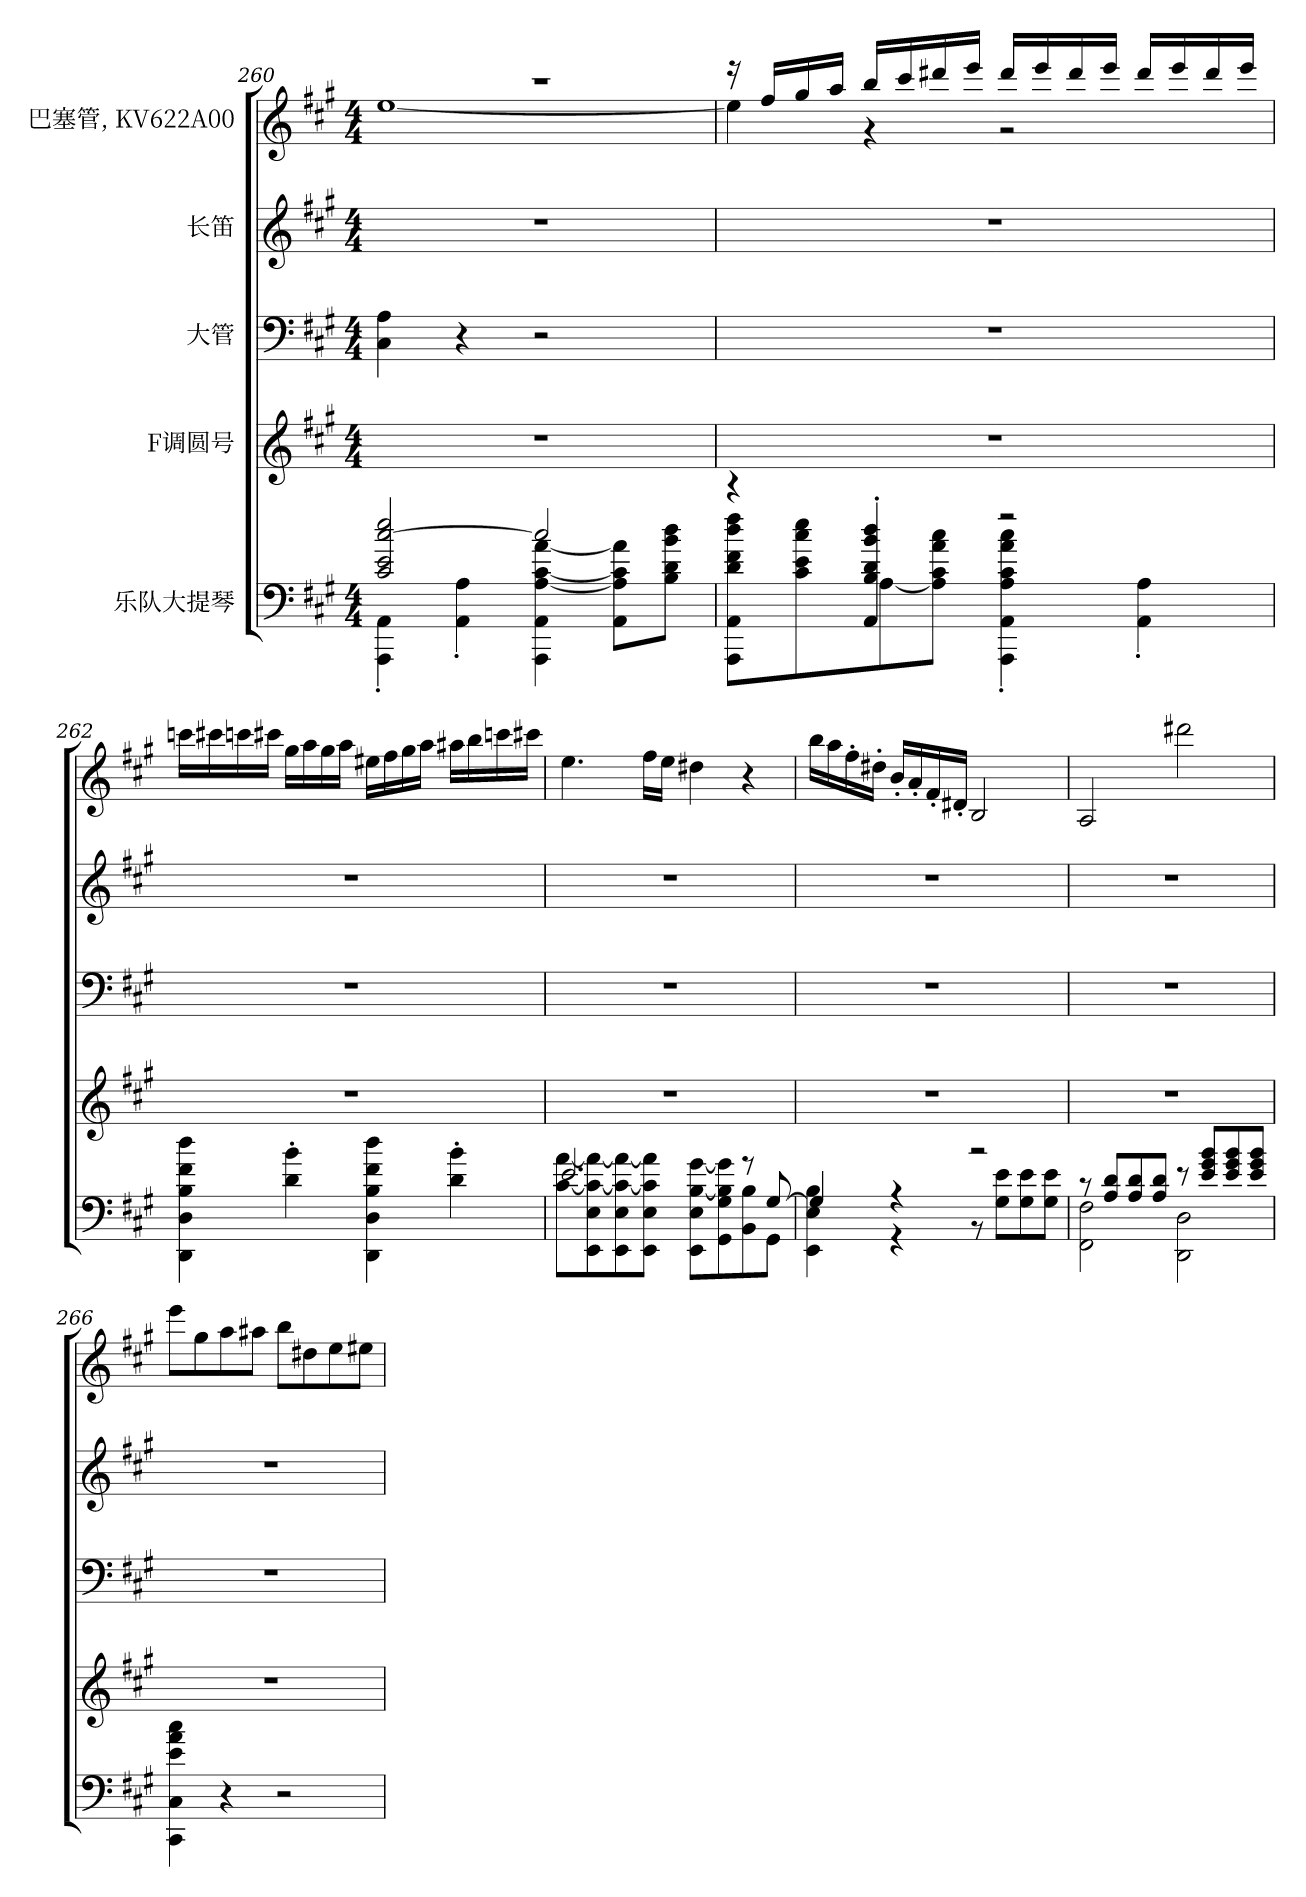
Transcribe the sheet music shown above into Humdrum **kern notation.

**kern	**kern	**kern	**kern	**kern
*part5	*part4	*part3	*part2	*part1
*staff5	*staff4	*staff3	*staff2	*staff1
*I"乐队大提琴	*I"F调圆号	*I"大管	*I"长笛	*I"巴塞管, KV622A00
*clefF4	*clefG2	*clefF4	*clefG2	*clefG2
*	*ITrd4c7	*	*	*ITrd4c7
*k[f#c#g#]	*k[f#c#]	*k[f#c#g#]	*k[f#c#g#]	*k[f#c#]
*M4/4	*M4/4	*M4/4	*M4/4	*M4/4
=260	=260	=260	=260	=260
*^	*	*	*	*^
2c#/ 2e/ [2cc#/ 2ee/	4AAA\' 4AA\'	1r	4C#\ 4A\	1r	1r	[1a
.	4AA\' 4A\'	.	4r	.	.	.
2cc#/]	4AAA\ 4AA\ [4A\ [4c#\ [4a\	.	2r	.	.	.
.	8AA\ 8A\] 8c#\] 8a\]L	.	.	.	.	.
.	8B\ 8d\ 8b\ 8dd\J	.	.	.	.	.
!!LO:PB:g=z	!!
=261	=261	=261	=261	=261	=261	=261
4r	8AAA\ 8AA\ 8d\ 8f#\ 8dd\ 8ff#\L	1r	1r	1r	16r	4a\]
.	.	.	.	.	16b/LL	.
.	8c#\ 8e\ 8cc#\ 8ee\	.	.	.	16cc#/	.
.	.	.	.	.	16dd/JJ	.
4AA/' 4B/' 4d/' 4b/' 4dd/'	[8A\	.	.	.	16ee/LL	4r
.	.	.	.	.	16ff#/	.
.	8A\] 8c#\ 8a\ 8cc#\J	.	.	.	16gg#X/	.
.	.	.	.	.	16aa/JJ	.
2r	4AAA\' 4AA\' 4A\' 4c#\' 4a\' 4cc#\'	.	.	.	16gg#/LL	2r
.	.	.	.	.	16aa/	.
.	.	.	.	.	16gg#/	.
.	.	.	.	.	16aa/JJ	.
.	4AA\' 4A\'	.	.	.	16gg#/LL	.
.	.	.	.	.	16aa/	.
.	.	.	.	.	16gg#/	.
.	.	.	.	.	16aa/JJ	.
*v	*v	*	*	*	*v	*v
!!LO:LB:g=z
=262	=262	=262	=262	=262
4DD\ 4D\ 4B\ 4f#\ 4dd\	1r	1r	1r	16ffn\LL
.	.	.	.	16ff#X\
.	.	.	.	16ffn\
.	.	.	.	16ff#X\JJ
4d\' 4b\'	.	.	.	16cc#\LL
.	.	.	.	16dd\
.	.	.	.	16cc#\
.	.	.	.	16dd\JJ
4DD\ 4D\ 4B\ 4f#\ 4dd\	.	.	.	16a#X\LL
.	.	.	.	16b\
.	.	.	.	16cc#\
.	.	.	.	16dd\JJ
4d\' 4b\'	.	.	.	16dd#X\LL
.	.	.	.	16ee\
.	.	.	.	16ffn\
.	.	.	.	16ff#X\JJ
=263	=263	=263	=263	=263
*^	*	*	*	*
2.e/	[8c#\ [8a\L	1r	1r	1r	4.a\
.	8EE\ 8E\ 8c#\_ 8a\_	.	.	.	.
.	8EE\ 8E\ 8c#\_ 8a\_	.	.	.	.
.	8EE\ 8E\ 8c#\] 8a\]J	.	.	.	16b\LL
.	.	.	.	.	16a\JJ
.	8EE\ 8E\ [8B\ [8g#\L	.	.	.	4g#X\
.	8GG#\ 8G#\ 8B\] 8g#\]	.	.	.	.
8r	8BB\ 8B\	.	.	.	4r
[8G#/	8GG#\J	.	.	.	.
!!LO:PB:g=z
=264	=264	=264	=264	=264	=264
4G#/]	4EE\ 4E\ 4B\	1r	1r	1r	16ee\LL
.	.	.	.	.	16dd\
.	.	.	.	.	16b'\
.	.	.	.	.	16g#X'\JJ
4r	4r	.	.	.	16e'/LL
.	.	.	.	.	16d'/
.	.	.	.	.	16B'/
.	.	.	.	.	16G#X'/JJ
2r	8r	.	.	.	2E/
.	8G#\ 8e\L	.	.	.	.
.	8G#\ 8e\	.	.	.	.
.	8G#\ 8e\J	.	.	.	.
=265	=265	=265	=265	=265	=265
8r	2FF#\ 2F#\	1r	1r	1r	2D/
8A/ 8d/L	.	.	.	.	.
8A/ 8d/	.	.	.	.	.
8A/ 8d/J	.	.	.	.	.
8r	2DD\ 2D\	.	.	.	2gg#X\
8e/ 8g#/ 8b/L	.	.	.	.	.
8e/ 8g#/ 8b/	.	.	.	.	.
8e/ 8g#/ 8b/J	.	.	.	.	.
*v	*v	*	*	*	*
=266	=266	=266	=266	=266
4CC#\ 4C#\ 4e\ 4a\ 4cc#\	1r	1r	1r	8aa\L
.	.	.	.	8cc#\
4r	.	.	.	8dd\
.	.	.	.	8dd#X\J
2r	.	.	.	8ee\L
.	.	.	.	8g#X\
.	.	.	.	8a\
.	.	.	.	8a#X\J
=	=	=	=	=
*-	*-	*-	*-	*-
